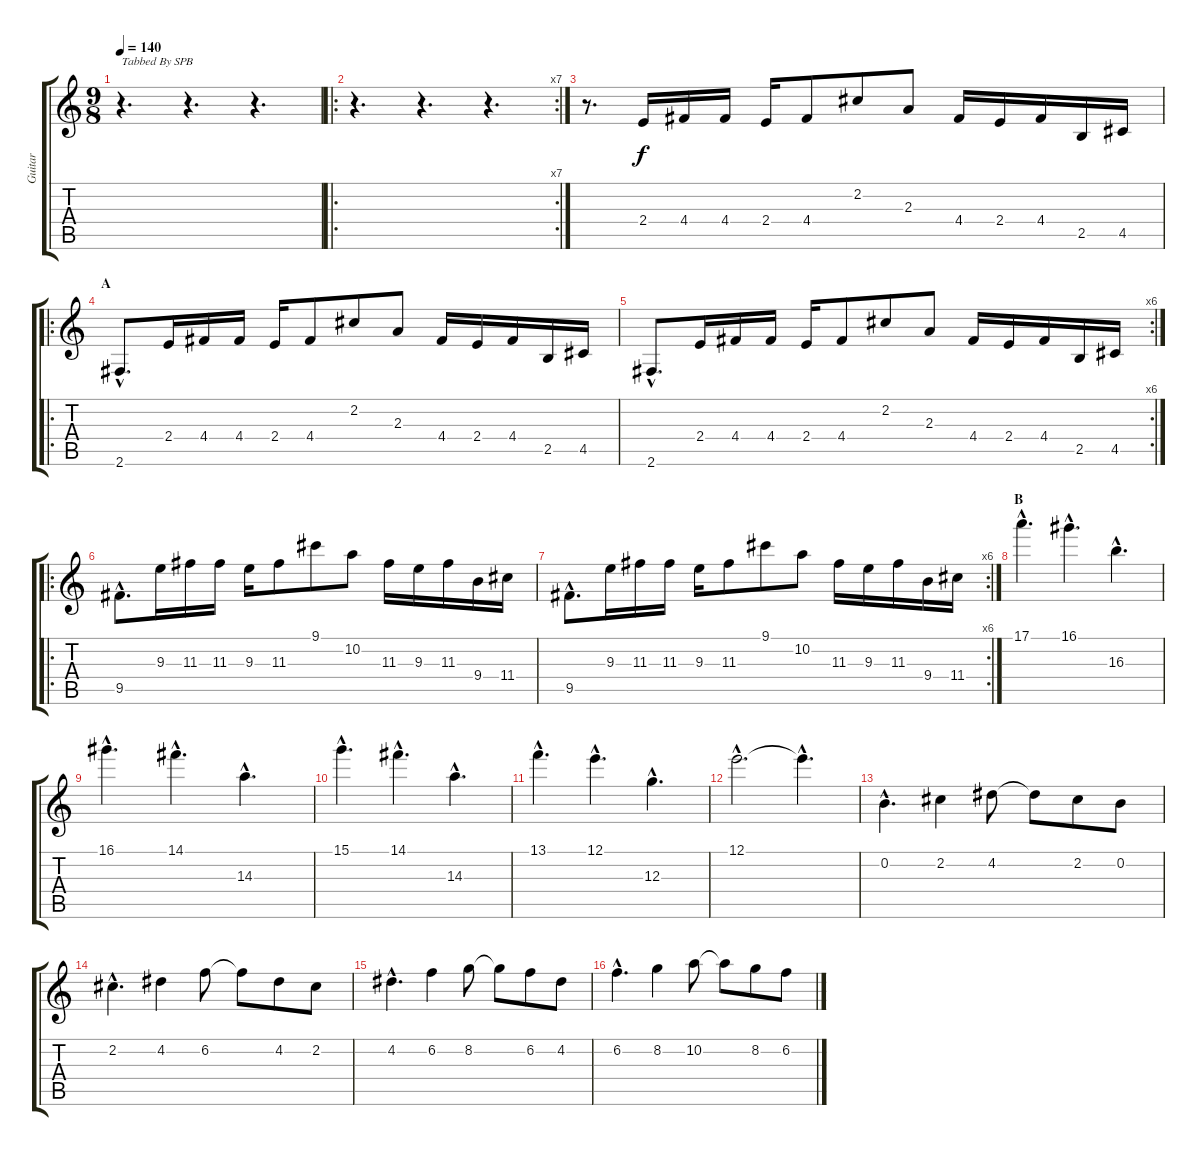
\track ("Guitar" "Guitar") {instrument overdrivenguitar}
\staff {score tabs}
\tuning (E4 B3 G3 D3 A2 E2) {hide}
\ts (9 8)
\tempo 140
\clef g2
\ks c
r.4{d txt "Tabbed By SPB" dy f instrument overdrivenguitar} r.4{d} r.4{d} |
\ro
\rc 7
r.4{d} r.4{d} r.4{d} |
r.8{d} 2.4.16 4.4.16 4.4.16 2.4.16 4.4.8 2.2.8 2.3.8 4.4.16 2.4.16 4.4.16 2.5.16 4.5.16 |
\ro
\section ("" "A")
2.6{hac}.8{d} 2.4.16 4.4.16 4.4.16 2.4.16 4.4.8 2.2.8 2.3.8 4.4.16 2.4.16 4.4.16 2.5.16 4.5.16 |
\rc 6
2.6{hac}.8{d} 2.4.16 4.4.16 4.4.16 2.4.16 4.4.8 2.2.8 2.3.8 4.4.16 2.4.16 4.4.16 2.5.16 4.5.16 |
\ro
9.5{hac}.8{d} 9.3.16 11.3.16 11.3.16 9.3.16 11.3.8 9.1.8 10.2.8 11.3.16 9.3.16 11.3.16 9.4.16 11.4.16 |
\rc 6
9.5{hac}.8{d} 9.3.16 11.3.16 11.3.16 9.3.16 11.3.8 9.1.8 10.2.8 11.3.16 9.3.16 11.3.16 9.4.16 11.4.16 |
\section ("" "B")
17.1{hac}.4{d} 16.1{hac}.4{d} 16.3{hac}.4{d} |
16.1{hac}.4{d} 14.1{hac}.4{d} 14.3{hac}.4{d} |
15.1{hac}.4{d} 14.1{hac}.4{d} 14.3{hac}.4{d} |
13.1{hac}.4{d} 12.1{hac}.4{d} 12.3{hac}.4{d} |
12.1{hac}.2{d} 12.1{hac t}.4{d} |
0.2{hac}.4{d} 2.2.4 4.2.8 4.2{t}.8 2.2.8 0.2.8 |
2.2{hac}.4{d} 4.2.4 6.2.8 6.2{t}.8 4.2.8 2.2.8 |
4.2{hac}.4{d} 6.2.4 8.2.8 8.2{t}.8 6.2.8 4.2.8 |
6.2{hac}.4{d} 8.2.4 10.2.8 10.2{t}.8 8.2.8 6.2.8
